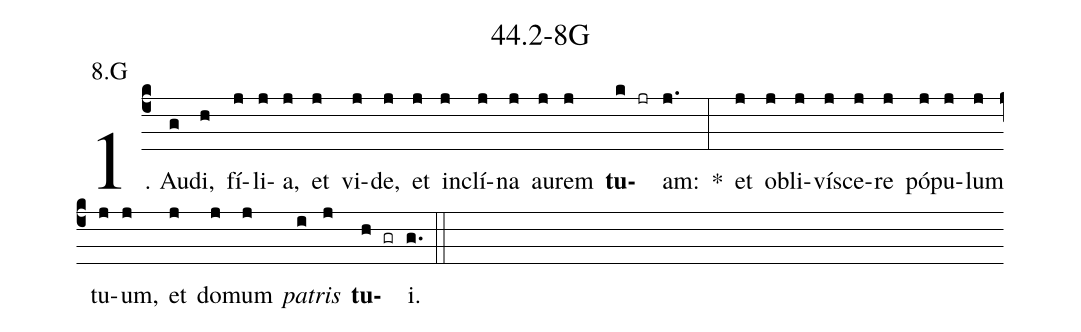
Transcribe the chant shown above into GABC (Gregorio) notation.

name: 44.2-8G;
annotation: 8.G;
%%
(c4)1. Au(g)di,(h) fí(j)li(j)a,(j) et(j) vi(j)de,(j) et(j) in(j)clí(j)na(j) au(j)rem(j) <b>tu</b>(k jr)am:(j.) *(:) et(j) ob(j)li(j)ví(j)sce(j)re(j) pó(j)pu(j)lum(j) tu(j)um,(j) et(j) do(j)mum(j) <i>pa</i>(i)<i>tris</i>(j) <b>tu</b>(h gr)i.(g.) (::)


%E(j) u(j) o(i) u(j) a(h) e.(g.) (::)
